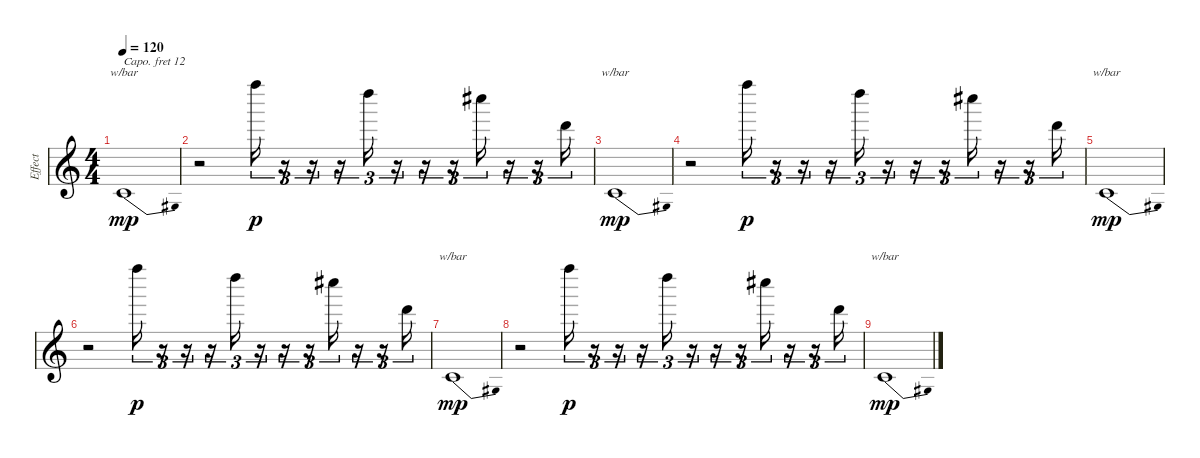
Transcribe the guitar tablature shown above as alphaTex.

\track ("Effect" "Effect") {instrument orchestralharp}
\staff {score}
\capo 12
\tuning (E4 B3 G3 D3 A2 E2) {hide}
\ts (4 4)
\tempo 120
\clef g2
\ks c
8.6.1{tbe (dive default 0 0 60 -8) dy mp} |
r.2 25.1{pm}.16{tu (3 2) dy p} r.16{tu (3 2)} r.16{tu (3 2)} r.16{tu (3 2)} 22.1{pm}.16{tu (3 2)} r.16{tu (3 2)} r.16{tu (3 2)} r.16{tu (3 2)} 21.1{pm}.16{tu (3 2)} r.16{tu (3 2)} r.16{tu (3 2)} 10.1.16{tu (3 2)} |
8.6.1{tbe (dive default 0 0 60 -8) dy mp} |
r.2 25.1{pm}.16{tu (3 2) dy p} r.16{tu (3 2)} r.16{tu (3 2)} r.16{tu (3 2)} 22.1{pm}.16{tu (3 2)} r.16{tu (3 2)} r.16{tu (3 2)} r.16{tu (3 2)} 21.1{pm}.16{tu (3 2)} r.16{tu (3 2)} r.16{tu (3 2)} 10.1.16{tu (3 2)} |
8.6.1{tbe (dive default 0 0 60 -8) dy mp} |
r.2 25.1{pm}.16{tu (3 2) dy p} r.16{tu (3 2)} r.16{tu (3 2)} r.16{tu (3 2)} 22.1{pm}.16{tu (3 2)} r.16{tu (3 2)} r.16{tu (3 2)} r.16{tu (3 2)} 21.1{pm}.16{tu (3 2)} r.16{tu (3 2)} r.16{tu (3 2)} 10.1.16{tu (3 2)} |
8.6.1{tbe (dive default 0 0 60 -8) dy mp} |
r.2 25.1{pm}.16{tu (3 2) dy p} r.16{tu (3 2)} r.16{tu (3 2)} r.16{tu (3 2)} 22.1{pm}.16{tu (3 2)} r.16{tu (3 2)} r.16{tu (3 2)} r.16{tu (3 2)} 21.1{pm}.16{tu (3 2)} r.16{tu (3 2)} r.16{tu (3 2)} 10.1.16{tu (3 2)} |
8.6.1{tbe (dive default 0 0 60 -8) dy mp}
